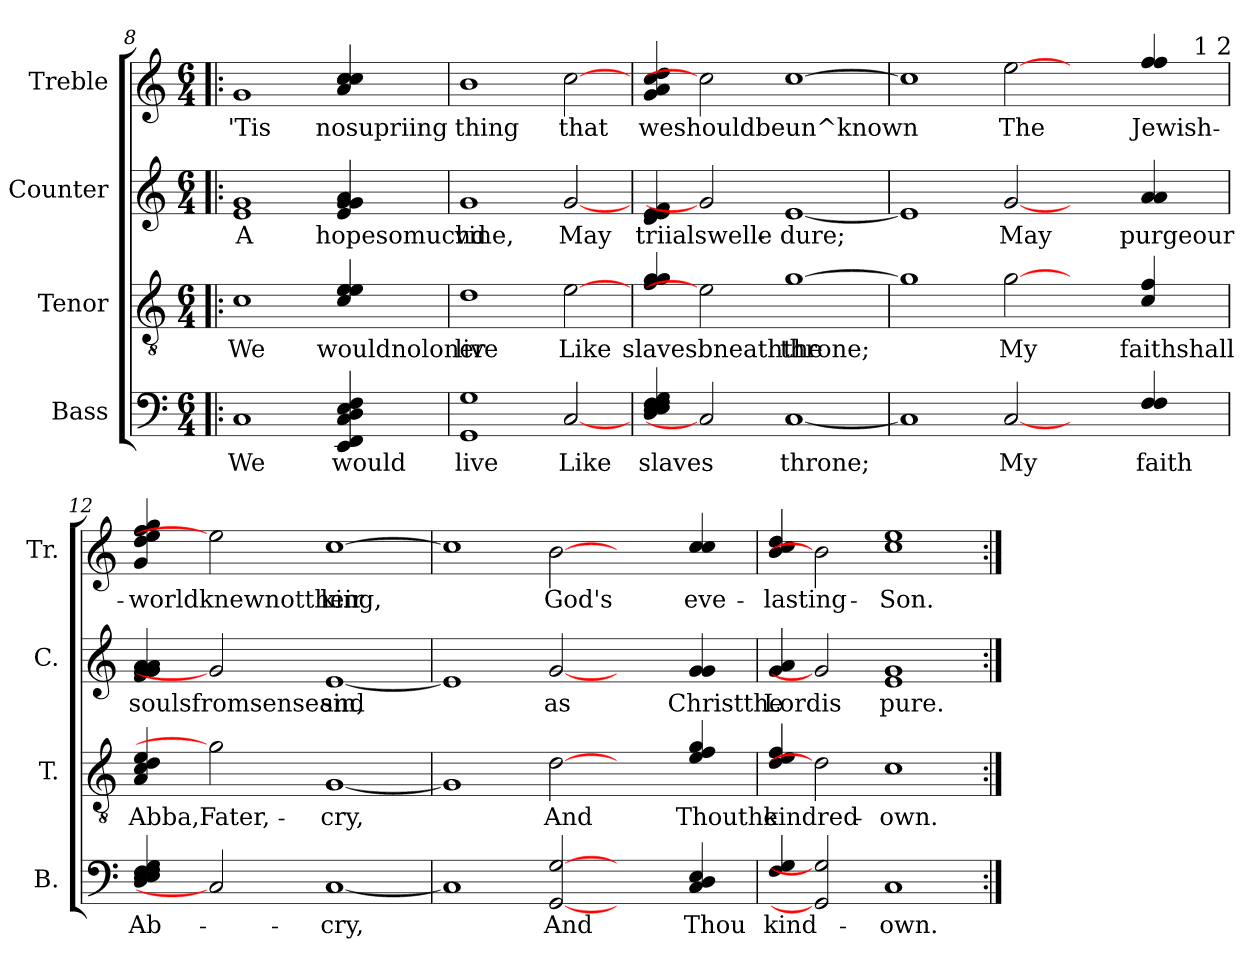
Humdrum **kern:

**kern	**text	**kern	**text	**kern	**text	**kern	**text
*part4	*part4	*part3	*part3	*part2	*part2	*part1	*part1
*staff4	*staff4	*staff3	*staff3	*staff2	*staff2	*staff1	*staff1
*I"Bass	*	*I"Tenor	*	*I"Counter	*	*I"Treble	*
*I'B.	*	*I'T.	*	*I'C.	*	*I'Tr.	*
*clefF4	*	*clefGv2	*	*clefG2	*	*clefG2	*
*k[]	*	*k[]	*	*k[]	*	*k[]	*
*C:	*	*C:	*	*C:	*	*C:	*
*M6/4	*	*M6/4	*	*M6/4	*	*M6/4	*
=8!|:	=8!|:	=8!|:	=8!|:	=8!|:	=8!|:	=8!|:	=8!|:
!	!LO:LY:a:rj	!	!LO:LY:b:rj	!	!LO:LY:b:rj	!	!LO:LY:b:rj
1C	We	1c	We	1g 1e	A	1g	'Tis
!	!LO:LY:a:rj	!	!LO:LY:b:rj	!	!LO:LY:b:rj	!	!LO:LY:b:rj
4F/ 4E/ 4D/ 4C/ 4FF/ 4EE/	would	4e/ 4e/ 4c/ 4e/	wouldnoloner	4a/ 4g/ 4e/ 4g/	hopesomuchd	4cc/ 4cc/ 4a/ 4cc/	nosupriing
=9	=9	=9	=9	=9	=9	=9	=9
!	!LO:LY:a:rj	!	!LO:LY:b:rj	!	!LO:LY:b:rj	!	!LO:LY:b:rj
1G 1GG	live	1d	live	1g	vine,	1b	thing
!	!LO:LY:a:rj	!	!LO:LY:b:rj	!	!LO:LY:b:rj	!	!LO:LY:b:rj
[2C	Like	[2e	Like	[2g	May	[2cc	that
=10	=10	=10	=10	=10	=10	=10	=10
!	!LO:LY:a:rj	!	!LO:LY:b:rj	!	!LO:LY:b:rj	!	!LO:LY:b:rj
4G/ 4F/ 4F/ 4E/ 4E/ 4D/	slaves	4g/ 4g/ 4g/ 4f/	slavesbneaththe	4e/ 4e/ 4d/ 4f/	triialswelle-	4dd/ 4cc/ 4g/ 4a/	weshouldbeun^known
2C]	.	2e]	.	2g]	.	2cc]	.
!	!LO:LY:a:rj	!	!LO:LY:b:rj	!	!LO:LY:b:rj	!	!LO:LY:b:rj
[<1C	throne;	[<1g	throne;	[<1e	-dure;	[<1cc	.
!!LO:PB:g=z
=11	=11	=11	=11	=11	=11	=11	=11
!	!LO:LY:a:rj	!	!LO:LY:b:rj	!	!LO:LY:b:rj	!	!LO:LY:b:rj
*	*	*	*	*	*	*^	*
1C]	.	1g]	.	1e]	.	1cc]	1ryy	-
!	!LO:LY:a:rj	!	!LO:LY:b:rj	!	!LO:LY:b:rj	!	!	!LO:LY:b:rj
[2C	My	[2g	My	[2g	May	[2ee	1ryy	-The
2ryy	.	2ryy	.	2ryy	.	2ryy	.	.
!	!LO:LY:a:rj	!	!LO:LY:b:rj	!	!LO:LY:b:rj	!	!	!LO:LY:b:rj
4F/ 4F/	faith	4c/ 4f/	faithshall	4a/ 4a/	purgeour	4ff/ 4ff/	8..ryy	Jewish-
!	!	!	!	!	!	!	!LO:TX:a:t=1 2	!
.	.	.	.	.	.	.	32ryy	.
=12	=12	=12	=12	=12	=12	=12	=12	=12
!	!LO:LY:a:rj	!	!LO:LY:b:rj	!	!LO:LY:b:rj	!	!	!LO:LY:b:rj
*	*	*	*	*	*	*v	*v	*
4G/ 4F/ 4F/ 4E/ 4E/ 4D/	Ab-	4e/ 4d/ 4A/ 4c/	Abba,Fater,-	4a/ 4a/ 4g/ 4g/ 4g/ 4f/	soulsfromsenseand	4gg/ 4ff/ 4ee/ 4dd/ 4g/	-worldknewnottheir
2C]	.	2g]	.	2g]	.	2ee]	.
!	!LO:LY:a:rj	!	!LO:LY:b:rj	!	!LO:LY:b:rj	!	!LO:LY:b:rj
[<1C	-cry,	[<1G	-cry,	[<1e	sin,	[>1cc	king,
=13	=13	=13	=13	=13	=13	=13	=13
!	!LO:LY:a:rj	!	!LO:LY:b:rj	!	!LO:LY:b:rj	!	!LO:LY:b:rj
1C]	.	1G]	.	1e]	.	1cc]	.
!	!LO:LY:a:rj	!	!LO:LY:b:rj	!	!LO:LY:b:rj	!	!LO:LY:b:rj
[2G [2GG	And	[2d	And	[2g	as	[2b	God's
2ryy	.	2ryy	.	2ryy	.	2ryy	.
!	!LO:LY:a:rj	!	!LO:LY:b:rj	!	!LO:LY:b:rj	!	!LO:LY:b:rj
4D/ 4C/ 4E/	Thou	4f/ 4e/ 4g/	Thouthe	4g/ 4g/	Christthe	4cc/ 4cc/	eve-
=14	=14	=14	=14	=14	=14	=14	=14
!	!LO:LY:a:rj	!	!LO:LY:b:rj	!	!LO:LY:b:rj	!	!LO:LY:b:rj
4F/ 4G/	kind-	4f/ 4e/ 4d/	kindred-	4a/ 4g/	Lordis	4dd/ 4cc/ 4b/	-lasting-
2G] 2GG]	.	2d]	.	2g]	.	2b]	.
!	!LO:LY:a:rj	!	!LO:LY:b:rj	!	!LO:LY:b:rj	!	!LO:LY:b:rj
1C	-own.	1c	-own.	1g 1e	pure.	1ee 1cc	-Son.
=:|!	=:|!	=:|!	=:|!	=:|!	=:|!	=:|!	=:|!
*-	*-	*-	*-	*-	*-	*-	*-
